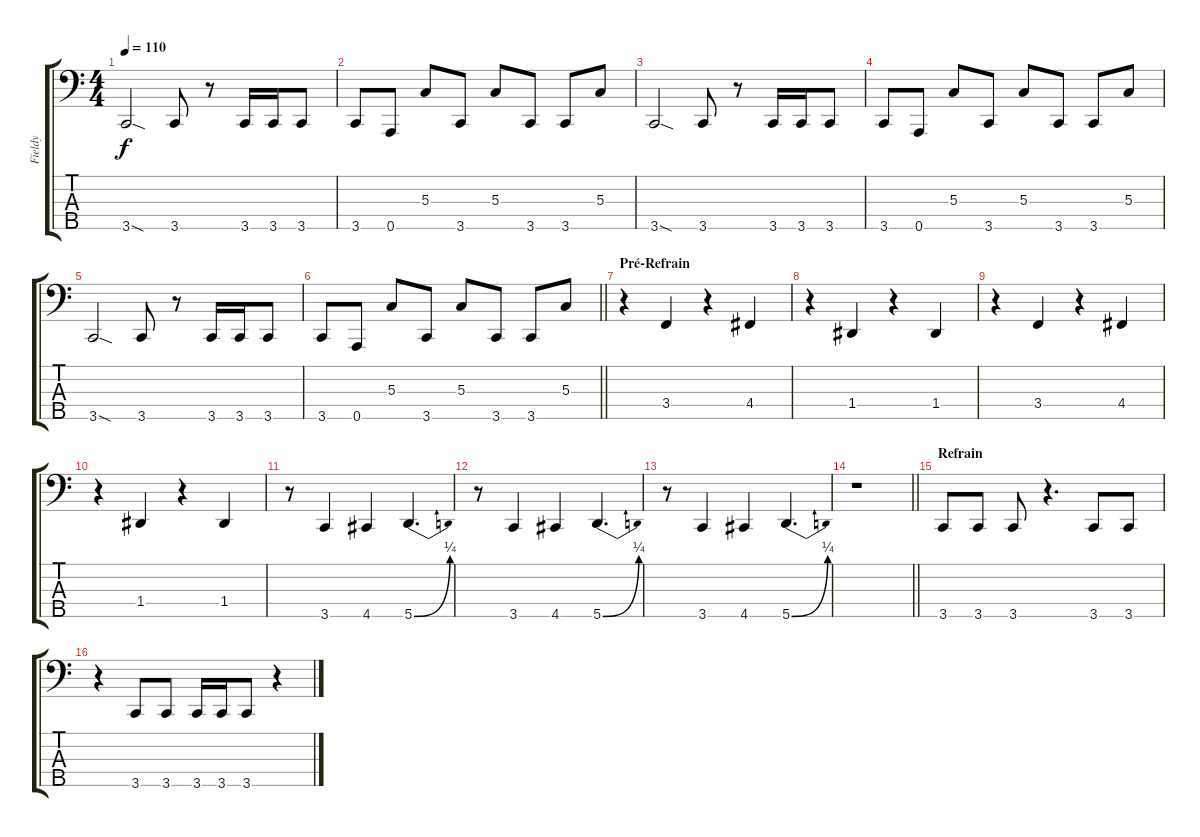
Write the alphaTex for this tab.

\track ("Fieldy" "Fieldy") {instrument slapbass1}
\staff {score tabs}
\tuning (F2 C2 G1 D1 A0) {hide}
\ts (4 4)
\tempo 110
\clef f4
\ks c
3.5{sod}.2{dy f} 3.5.8 r.8 3.5.16 3.5.16 3.5.8 |
3.5.8 0.5.8 5.3.8 3.5.8 5.3.8 3.5.8 3.5.8 5.3.8 |
3.5{sod}.2 3.5.8 r.8 3.5.16 3.5.16 3.5.8 |
3.5.8 0.5.8 5.3.8 3.5.8 5.3.8 3.5.8 3.5.8 5.3.8 |
3.5{sod}.2 3.5.8 r.8 3.5.16 3.5.16 3.5.8 |
\barLineRight lightlight
3.5.8 0.5.8 5.3.8 3.5.8 5.3.8 3.5.8 3.5.8 5.3.8 |
\section ("" "Pré-Refrain")
r.4 3.4.4 r.4 4.4.4 |
r.4 1.4.4 r.4 1.4.4 |
r.4 3.4.4 r.4 4.4.4 |
r.4 1.4.4 r.4 1.4.4 |
r.8 3.5.4 4.5.4 5.5{be (bend 0 0 60 1)}.4{d} |
r.8 3.5.4 4.5.4 5.5{be (bend 0 0 60 1)}.4{d} |
r.8 3.5.4 4.5.4 5.5{be (bend 0 0 60 1)}.4{d} |
\barLineRight lightlight
r.1 |
\section ("" "Refrain")
3.5.8{instrument slapbass1} 3.5.8 3.5.8 r.4{d} 3.5.8 3.5.8 |
r.4 3.5.8 3.5.8 3.5.16 3.5.16 3.5.8 r.4
